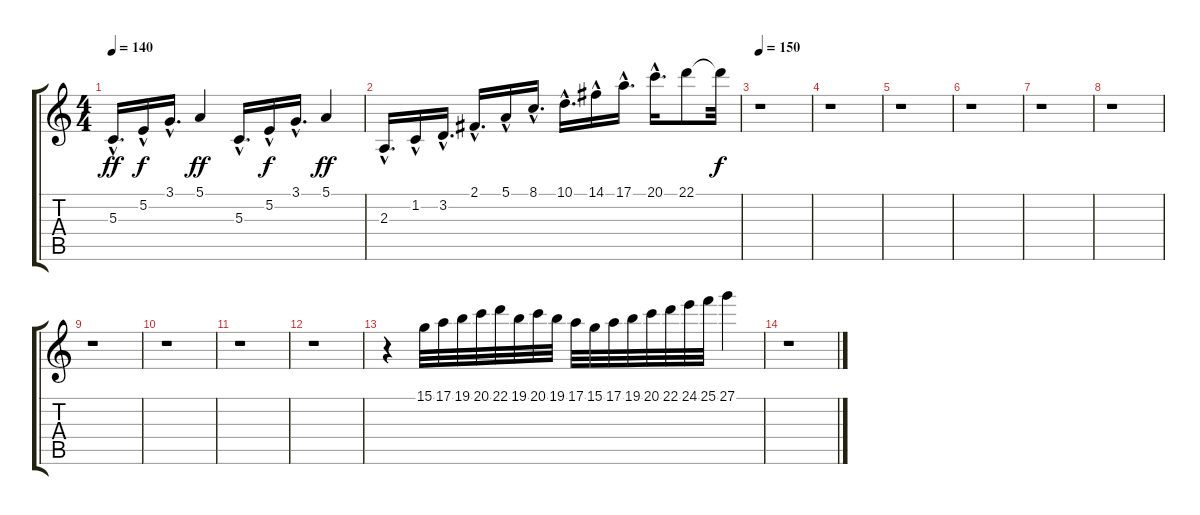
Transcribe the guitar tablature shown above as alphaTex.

\track "" {instrument orchestralharp}
\staff {score tabs}
\tuning (E4 B3 G3 D3 A2 E2) {hide}
\ts (4 4)
\tempo 140
\clef g2
\ks c
5.3{hac}.16{d dy ff} 5.2{hac}.16{dy f} 3.1{hac}.16{d} 5.1.4{dy ff} 5.3{hac}.16{d} 5.2{hac}.16{dy f} 3.1{hac}.16{d} 5.1.4{dy ff} |
2.3{hac}.16{d} 1.2{hac}.16 3.2{hac}.16{d} 2.1{hac}.16{d} 5.1{hac}.16 8.1{hac}.16{d} 10.1{hac}.16{d} 14.1{hac}.16 17.1{hac}.16{d} 20.1{hac}.16{d} 22.1.8 22.1{t}.32{dy f} |
\tempo 150
r.1 |
r.1 |
r.1 |
r.1 |
r.1 |
r.1 |
r.1 |
r.1 |
r.1 |
r.1 |
r.4 15.1.32 17.1.32 19.1.32 20.1.32 22.1.32 19.1.32 20.1.32 19.1.32 17.1.32 15.1.32 17.1.32 19.1.32 20.1.32 22.1.32 24.1.32 25.1.32 27.1.4 |
r.1
